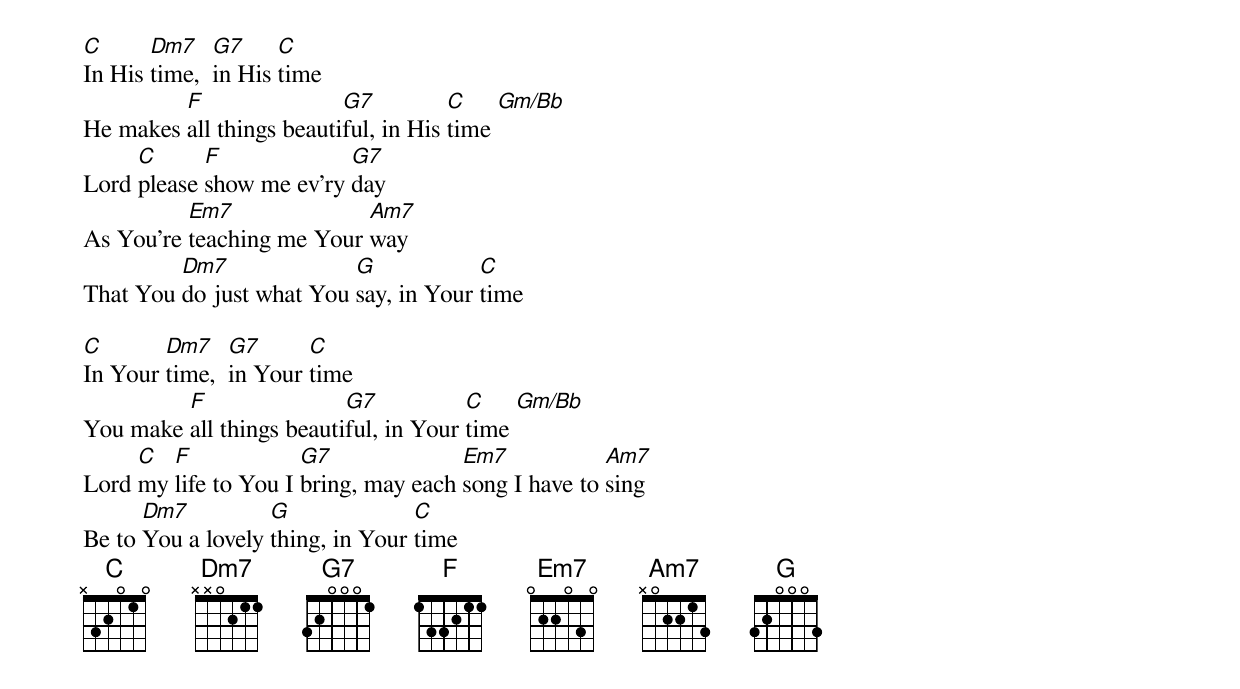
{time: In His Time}
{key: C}
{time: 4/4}
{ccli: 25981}
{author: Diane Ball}
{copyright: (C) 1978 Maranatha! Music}

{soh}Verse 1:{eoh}
[C]In His [Dm7]time,  [G7]in His [C]time
He makes [F]all things beauti[G7]ful, in His [C]time [Gm/Bb]
Lord [C]please [F]show me ev'ry [G7]day
As You're [Em7]teaching me Your [Am7]way
That You [Dm7]do just what You [G]say, in Your [C]time

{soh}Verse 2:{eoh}
[C]In Your [Dm7]time,  [G7]in Your [C]time
You make [F]all things beauti[G7]ful, in Your [C]time [Gm/Bb]
Lord [C]my [F]life to You I [G7]bring, may each [Em7]song I have to [Am7]sing
Be to [Dm7]You a lovely [G]thing, in Your [C]time
